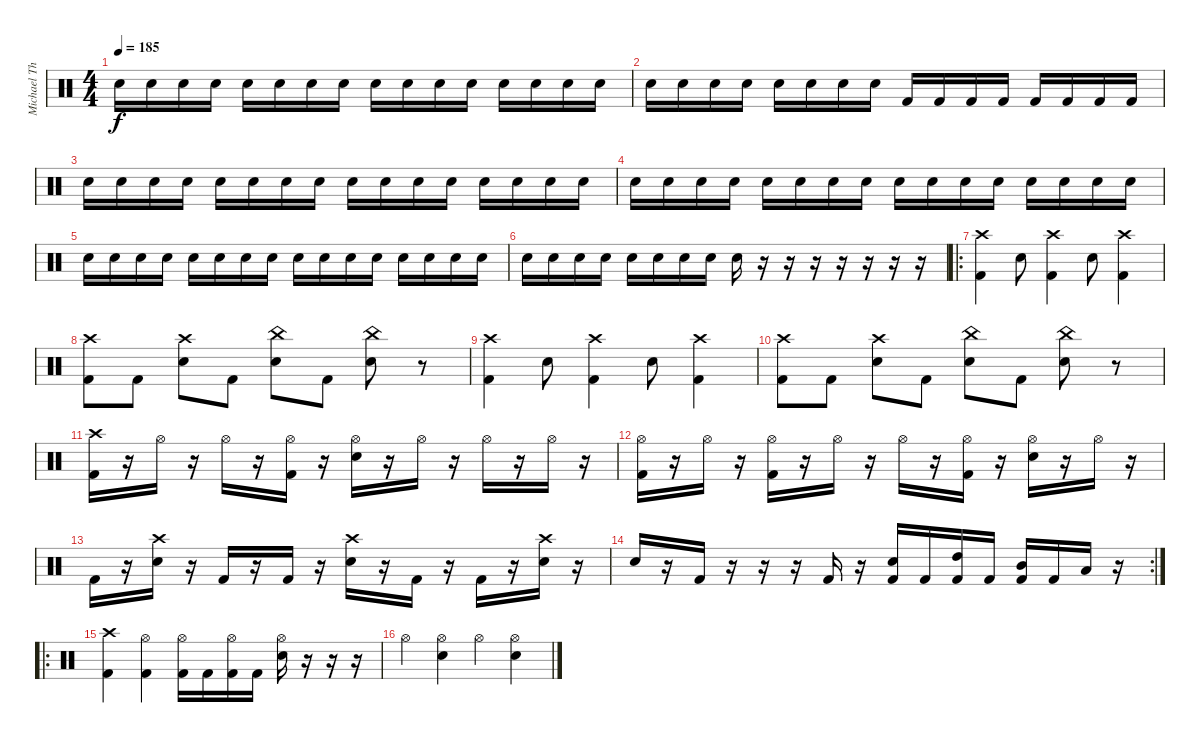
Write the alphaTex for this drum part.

\track ("Michael Thomas" "Michael Th") {instrument percussion}
\staff {score}
\articulation defaults
\ts (4 4)
\tempo 185
\clef neutral
\ks c "Electric Snare (hit)".16{dy f} "Electric Snare (hit)".16 "Electric Snare (hit)".16 "Electric Snare (hit)".16 "Electric Snare (hit)".16 "Electric Snare (hit)".16 "Electric Snare (hit)".16 "Electric Snare (hit)".16 "Electric Snare (hit)".16 "Electric Snare (hit)".16 "Electric Snare (hit)".16 "Electric Snare (hit)".16 "Electric Snare (hit)".16 "Electric Snare (hit)".16 "Electric Snare (hit)".16 "Electric Snare (hit)".16
|
"Electric Snare (hit)".16 "Electric Snare (hit)".16 "Electric Snare (hit)".16 "Electric Snare (hit)".16 "Electric Snare (hit)".16 "Electric Snare (hit)".16 "Electric Snare (hit)".16 "Electric Snare (hit)".16 "Kick (hit) 2".16 "Kick (hit) 2".16 "Kick (hit) 2".16 "Kick (hit) 2".16 "Kick (hit) 2".16 "Kick (hit) 2".16 "Kick (hit) 2".16 "Kick (hit) 2".16 |
"Electric Snare (hit)".16 "Electric Snare (hit)".16 "Electric Snare (hit)".16 "Electric Snare (hit)".16 "Electric Snare (hit)".16 "Electric Snare (hit)".16 "Electric Snare (hit)".16 "Electric Snare (hit)".16 "Electric Snare (hit)".16 "Electric Snare (hit)".16 "Electric Snare (hit)".16 "Electric Snare (hit)".16 "Electric Snare (hit)".16 "Electric Snare (hit)".16 "Electric Snare (hit)".16 "Electric Snare (hit)".16 |
"Electric Snare (hit)".16 "Electric Snare (hit)".16 "Electric Snare (hit)".16 "Electric Snare (hit)".16 "Electric Snare (hit)".16 "Electric Snare (hit)".16 "Electric Snare (hit)".16 "Electric Snare (hit)".16 "Electric Snare (hit)".16 "Electric Snare (hit)".16 "Electric Snare (hit)".16 "Electric Snare (hit)".16 "Electric Snare (hit)".16 "Electric Snare (hit)".16 "Electric Snare (hit)".16 "Electric Snare (hit)".16 |
"Electric Snare (hit)".16{volume 16} "Electric Snare (hit)".16{volume 9} "Electric Snare (hit)".16 "Electric Snare (hit)".16 "Electric Snare (hit)".16 "Electric Snare (hit)".16 "Electric Snare (hit)".16{volume 16} "Electric Snare (hit)".16{volume 9} "Electric Snare (hit)".16 "Electric Snare (hit)".16 "Electric Snare (hit)".16 "Electric Snare (hit)".16 "Electric Snare (hit)".16{volume 16} "Electric Snare (hit)".16{volume 9} "Electric Snare (hit)".16 "Electric Snare (hit)".16 |
"Electric Snare (hit)".16 "Electric Snare (hit)".16 "Electric Snare (hit)".16{volume 16} "Electric Snare (hit)".16{volume 9} "Electric Snare (hit)".16 "Electric Snare (hit)".16 "Electric Snare (hit)".16 "Electric Snare (hit)".16 "Electric Snare (hit)".16{volume 13} r.16 r.16 r.16 r.16 r.16 r.16 r.16 |
\ro
("Crash high (hit)" "Kick (hit) 2").4 "Electric Snare (hit)".8 ("Crash high (hit)" "Kick (hit) 2").4 "Electric Snare (hit)".8 ("Crash high (hit)" "Kick (hit) 2").4 |
("Crash high (hit)" "Kick (hit) 2").8 "Kick (hit) 2".8 ("Crash high (hit)" "Electric Snare (hit)").8 "Kick (hit) 2".8 ("China (hit)" "Electric Snare (hit)").8 "Kick (hit) 2".8 ("China (hit)" "Electric Snare (hit)").8 r.8 |
("Crash high (hit)" "Kick (hit) 2").4 "Electric Snare (hit)".8 ("Crash high (hit)" "Kick (hit) 2").4 "Electric Snare (hit)".8 ("Crash high (hit)" "Kick (hit) 2").4 |
("Crash high (hit)" "Kick (hit) 2").8 "Kick (hit) 2".8 ("Crash high (hit)" "Electric Snare (hit)").8 "Kick (hit) 2".8 ("China (hit)" "Electric Snare (hit)").8 "Kick (hit) 2".8 ("China (hit)" "Electric Snare (hit)").8 r.8 |
("Kick (hit) 2" "Crash high (hit)").16 r.16 "Hi-Hat (open)".16 r.16 "Hi-Hat (open)".16 r.16 ("Hi-Hat (open)" "Kick (hit) 2").16 r.16 ("Hi-Hat (open)" "Electric Snare (hit)").16 r.16 "Hi-Hat (open)".16 r.16 "Hi-Hat (open)".16 r.16 "Hi-Hat (open)".16 r.16 |
("Hi-Hat (open)" "Kick (hit) 2").16 r.16 "Hi-Hat (open)".16 r.16 ("Hi-Hat (open)" "Kick (hit) 2").16 r.16 "Hi-Hat (open)".16 r.16 "Hi-Hat (open)".16 r.16 ("Hi-Hat (open)" "Kick (hit) 2").16 r.16 ("Hi-Hat (open)" "Electric Snare (hit)").16 r.16 "Hi-Hat (open)".16 r.16 |
"Kick (hit) 2".16 r.16 ("Crash high (hit)" "Electric Snare (hit)").16 r.16 "Kick (hit) 2".16 r.16 "Kick (hit) 2".16 r.16 ("Crash high (hit)" "Electric Snare (hit)").16 r.16 "Kick (hit) 2".16 r.16 "Kick (hit) 2".16 r.16 ("Crash high (hit)" "Electric Snare (hit)").16 r.16 |
\rc 2 "Electric Snare (hit)".16
r.16 "Kick (hit) 2".16 r.16 r.16 r.16 "Kick (hit) 2".16 r.16 ("Electric Snare (hit)" "Kick (hit) 2").16 "Kick (hit) 2".16 ("High Tom (hit)" "Kick (hit) 2").16 "Kick (hit) 2".16 ("Mid Tom (hit)" "Kick (hit) 2").16 "Kick (hit) 2".16 "Low Tom (hit)".16 r.16 |
\ro
("Kick (hit) 2" "Crash high (hit)").4 ("Kick (hit) 2" "Hi-Hat (open)").4 ("Hi-Hat (open)" "Kick (hit) 2").16 "Kick (hit) 2".16 ("Hi-Hat (open)" "Kick (hit) 2").16 "Kick (hit) 2".16 ("Hi-Hat (open)" "Electric Snare (hit)").16 r.16 r.16 r.16 |
"Hi-Hat (open)".4 ("Hi-Hat (open)" "Electric Snare (hit)").4 "Hi-Hat (open)".4 ("Hi-Hat (open)" "Electric Snare (hit)").4
